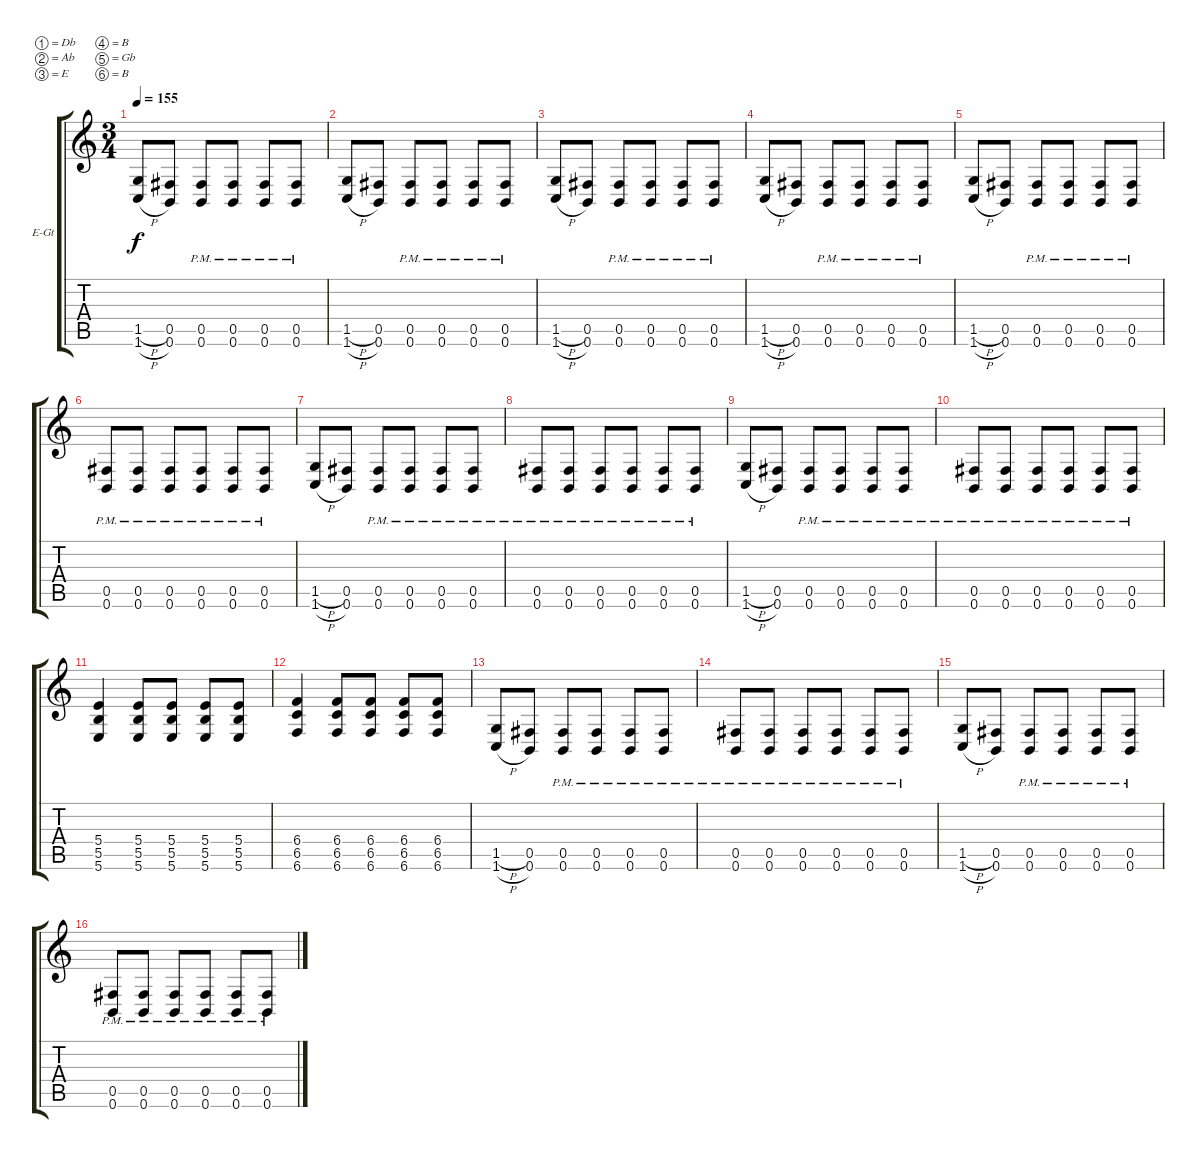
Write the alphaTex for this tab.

\bracketExtendMode groupsimilarinstruments
\firstSystemTrackNameOrientation horizontal
\otherSystemsTrackNameOrientation horizontal
\track ("Jim Root" "E-Gt") {instrument distortionguitar}
\staff {score tabs}
\tuning (Db4 Ab3 E3 B2 Gb2 B1)
\ts (3 4)
\tempo 155
\clef g2
\ks c
(1.5{h} 1.6{h}).8{dy f} (0.5 0.6).8 (0.5{pm} 0.6).8 (0.5{pm} 0.6).8 (0.5{pm} 0.6).8 (0.5{pm} 0.6).8 |
(1.5{h} 1.6{h}).8 (0.5 0.6).8 (0.5{pm} 0.6).8 (0.5{pm} 0.6).8 (0.5{pm} 0.6).8 (0.5{pm} 0.6).8 |
(1.5{h} 1.6{h}).8 (0.5 0.6).8 (0.5{pm} 0.6).8 (0.5{pm} 0.6).8 (0.5{pm} 0.6).8 (0.5{pm} 0.6).8 |
(1.5{h} 1.6{h}).8 (0.5 0.6).8 (0.5{pm} 0.6).8 (0.5{pm} 0.6).8 (0.5{pm} 0.6).8 (0.5{pm} 0.6).8 |
(1.5{h} 1.6{h}).8 (0.5 0.6).8 (0.5{pm} 0.6).8 (0.5{pm} 0.6).8 (0.5{pm} 0.6).8 (0.5{pm} 0.6).8 |
(0.5{pm} 0.6).8 (0.5{pm} 0.6).8 (0.5{pm} 0.6).8 (0.5{pm} 0.6).8 (0.5{pm} 0.6).8 (0.5{pm} 0.6).8 |
(1.5{h} 1.6{h}).8 (0.5 0.6).8 (0.5{pm} 0.6).8 (0.5{pm} 0.6).8 (0.5{pm} 0.6).8 (0.5{pm} 0.6).8 |
(0.5{pm} 0.6).8 (0.5{pm} 0.6).8 (0.5{pm} 0.6).8 (0.5{pm} 0.6).8 (0.5{pm} 0.6).8 (0.5{pm} 0.6).8 |
(1.5{h} 1.6{h}).8 (0.5 0.6).8 (0.5{pm} 0.6).8 (0.5{pm} 0.6).8 (0.5{pm} 0.6).8 (0.5{pm} 0.6).8 |
(0.5{pm} 0.6).8 (0.5{pm} 0.6).8 (0.5{pm} 0.6).8 (0.5{pm} 0.6).8 (0.5{pm} 0.6).8 (0.5{pm} 0.6).8 |
(5.4 5.5 5.6).4 (5.4 5.5 5.6).8 (5.4 5.5 5.6).8 (5.6 5.5 5.4).8 (5.6 5.5 5.4).8 |
(6.4 6.5 6.6).4 (6.6 6.5 6.4).8 (6.6 6.5 6.4).8 (6.6 6.5 6.4).8 (6.6 6.5 6.4).8 |
(1.5{h} 1.6{h}).8 (0.5 0.6).8 (0.5{pm} 0.6).8 (0.5{pm} 0.6).8 (0.5{pm} 0.6).8 (0.5{pm} 0.6).8 |
(0.5{pm} 0.6).8 (0.5{pm} 0.6).8 (0.5{pm} 0.6).8 (0.5{pm} 0.6).8 (0.5{pm} 0.6).8 (0.5{pm} 0.6).8 |
(1.5{h} 1.6{h}).8 (0.5 0.6).8 (0.5{pm} 0.6).8 (0.5{pm} 0.6).8 (0.5{pm} 0.6).8 (0.5{pm} 0.6).8 |
(0.5{pm} 0.6).8 (0.5{pm} 0.6).8 (0.5{pm} 0.6).8 (0.5{pm} 0.6).8 (0.5{pm} 0.6).8 (0.5{pm} 0.6).8
